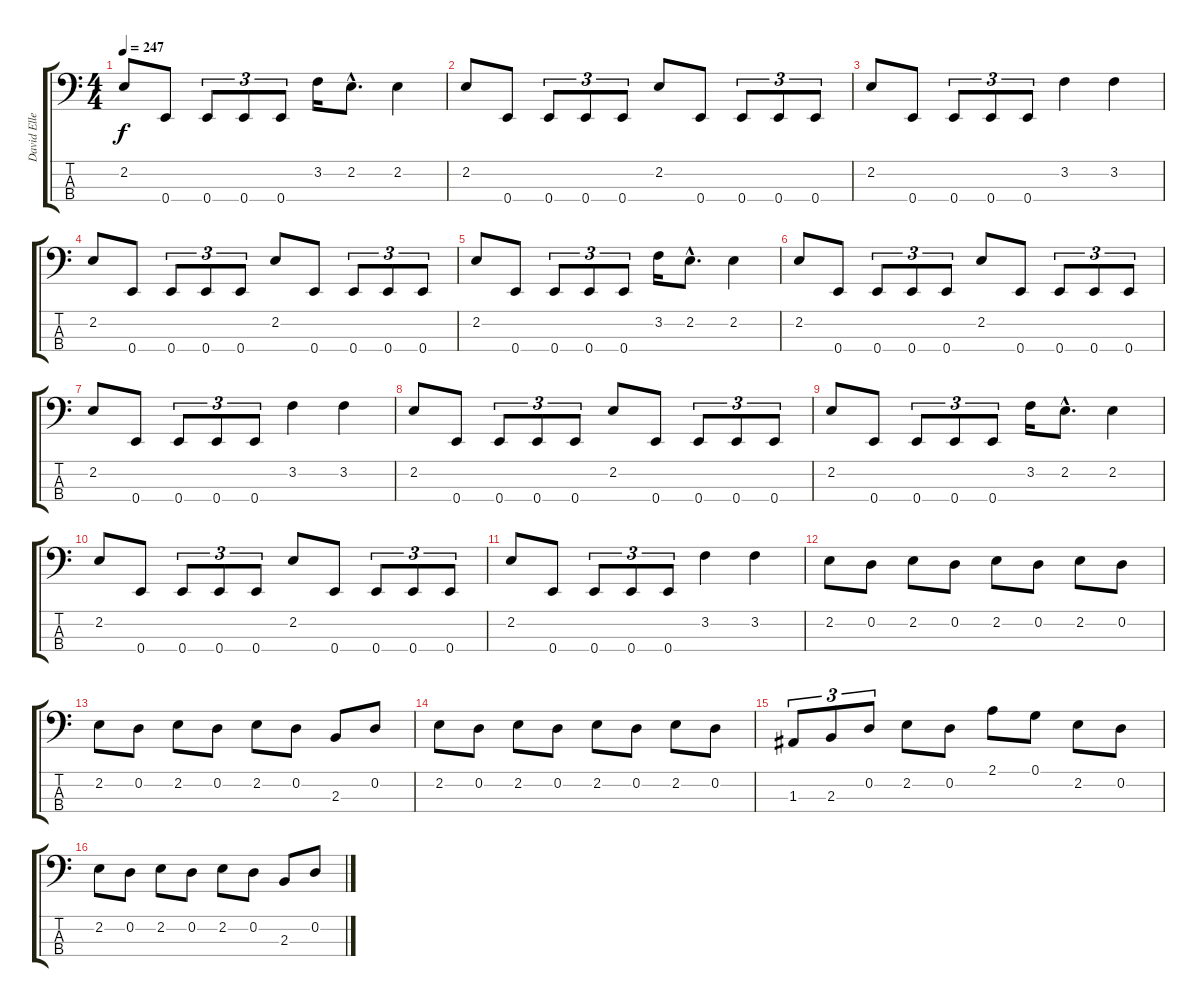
\track ("David Ellefson (Bass)" "David Elle") {instrument electricbassfinger}
\staff {score tabs}
\tuning (G2 D2 A1 E1) {hide}
\ts (4 4)
\tempo 247
\clef f4
\ks c
2.2.8{dy f} 0.4.8 0.4.8{tu (3 2)} 0.4.8{tu (3 2)} 0.4.8{tu (3 2)} 3.2.16 2.2{hac}.8{d} 2.2.4 |
2.2.8 0.4.8 0.4.8{tu (3 2)} 0.4.8{tu (3 2)} 0.4.8{tu (3 2)} 2.2.8 0.4.8 0.4.8{tu (3 2)} 0.4.8{tu (3 2)} 0.4.8{tu (3 2)} |
2.2.8 0.4.8 0.4.8{tu (3 2)} 0.4.8{tu (3 2)} 0.4.8{tu (3 2)} 3.2.4 3.2.4 |
2.2.8 0.4.8 0.4.8{tu (3 2)} 0.4.8{tu (3 2)} 0.4.8{tu (3 2)} 2.2.8 0.4.8 0.4.8{tu (3 2)} 0.4.8{tu (3 2)} 0.4.8{tu (3 2)} |
2.2.8 0.4.8 0.4.8{tu (3 2)} 0.4.8{tu (3 2)} 0.4.8{tu (3 2)} 3.2.16 2.2{hac}.8{d} 2.2.4 |
2.2.8 0.4.8 0.4.8{tu (3 2)} 0.4.8{tu (3 2)} 0.4.8{tu (3 2)} 2.2.8 0.4.8 0.4.8{tu (3 2)} 0.4.8{tu (3 2)} 0.4.8{tu (3 2)} |
2.2.8 0.4.8 0.4.8{tu (3 2)} 0.4.8{tu (3 2)} 0.4.8{tu (3 2)} 3.2.4 3.2.4 |
2.2.8 0.4.8 0.4.8{tu (3 2)} 0.4.8{tu (3 2)} 0.4.8{tu (3 2)} 2.2.8 0.4.8 0.4.8{tu (3 2)} 0.4.8{tu (3 2)} 0.4.8{tu (3 2)} |
2.2.8 0.4.8 0.4.8{tu (3 2)} 0.4.8{tu (3 2)} 0.4.8{tu (3 2)} 3.2.16 2.2{hac}.8{d} 2.2.4 |
2.2.8 0.4.8 0.4.8{tu (3 2)} 0.4.8{tu (3 2)} 0.4.8{tu (3 2)} 2.2.8 0.4.8 0.4.8{tu (3 2)} 0.4.8{tu (3 2)} 0.4.8{tu (3 2)} |
2.2.8 0.4.8 0.4.8{tu (3 2)} 0.4.8{tu (3 2)} 0.4.8{tu (3 2)} 3.2.4 3.2.4 |
2.2.8 0.2.8 2.2.8 0.2.8 2.2.8 0.2.8 2.2.8 0.2.8 |
2.2.8 0.2.8 2.2.8 0.2.8 2.2.8 0.2.8 2.3.8 0.2.8 |
2.2.8 0.2.8 2.2.8 0.2.8 2.2.8 0.2.8 2.2.8 0.2.8 |
1.3.8{tu (3 2)} 2.3.8{tu (3 2)} 0.2.8{tu (3 2)} 2.2.8 0.2.8 2.1.8 0.1.8 2.2.8 0.2.8 |
2.2.8 0.2.8 2.2.8 0.2.8 2.2.8 0.2.8 2.3.8 0.2.8
